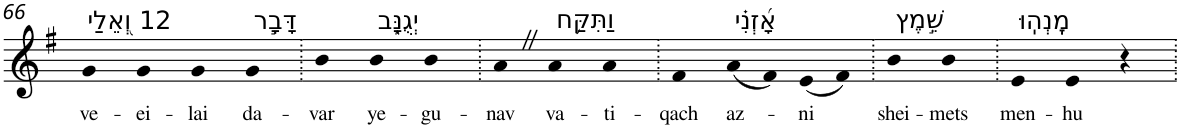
**kern	**text
*part1	*part1
*staff1	*staff1
*I"Piano	*
*I'Pno	*
!!LO:PB:g=z
*clefG2	*
*k[f#]	*
*G:	*
=66	=66
!LO:TX:a:t=12 וְ֭אֵלַי	!
!	!LO:LY:b
4g	ve-
!	!LO:LY:b
4g	-ei-
!	!LO:LY:b
4g	-lai
!LO:TX:a:t=דָּבָ֣ר	!
!	!LO:LY:b
4g	da-
=67.	=67.
!	!LO:LY:b
4b	-var
!LO:TX:a:t=יְגֻנָּ֑ב	!
!	!LO:LY:b
4b	ye-
!	!LO:LY:b
4b	-gu-
=68.	=68.
!	!LO:LY:b
4aZ	-nav
!LO:TX:a:t=וַתִּקַּ֥ח	!
!	!LO:LY:b
4a	va-
!	!LO:LY:b
4a	-ti-
=69.	=69.
!	!LO:LY:b
4f#	-qach
!LO:TX:a:t=אָ֝זְנִ֗י	!
!	!LO:LY:b
(8a	az-
8f#)	.
!	!LO:LY:b
(8e	-ni
8f#)	.
=70.	=70.
!LO:TX:a:t=שֵׁ֣מֶץ	!
!	!LO:LY:b
4b	shei-
!	!LO:LY:b
4b	-mets
=71.	=71.
!LO:TX:a:t=מֶֽנְהֽוּ	!
!	!LO:LY:b
4e	men-
!	!LO:LY:b
4e	-hu
4r	.
=.	=.
*-	*-
